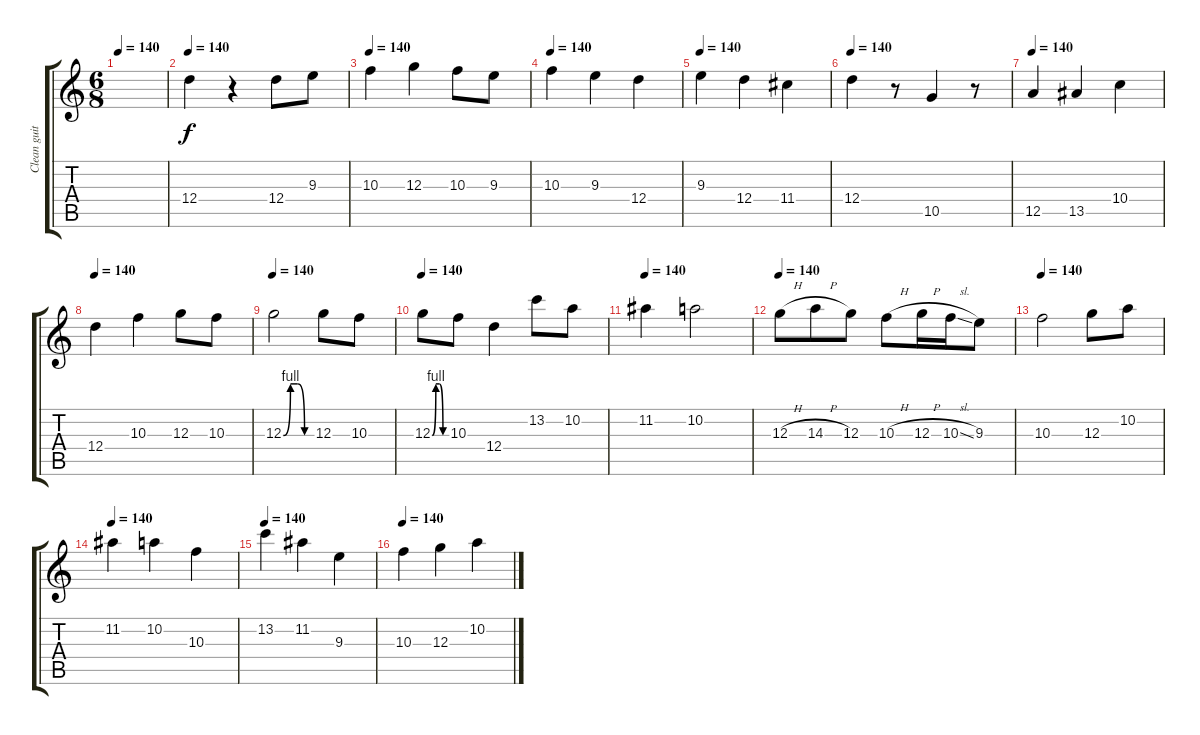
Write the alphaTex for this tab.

\track ("Clean guitar" "Clean guit") {instrument electricguitarclean}
\staff {score tabs}
\tuning (E4 B3 G3 D3 A2 E2) {hide}
\ts (6 8)
\tempo 140
\clef g2
\ks c
|
\tempo 140
12.4.4{instrument distortionguitar} r.4 12.4.8 9.3.8 |
\tempo 140
10.3.4 12.3.4 10.3.8 9.3.8 |
\tempo 140
10.3.4 9.3.4 12.4.4 |
\tempo 140
9.3.4 12.4.4 11.4.4 |
\tempo 140
12.4.4 r.8 10.5.4 r.8 |
\tempo 140
12.5.4 13.5.4 10.4.4 |
\tempo 140
12.4.4 10.3.4 12.3.8 10.3.8 |
\tempo 140
12.3{be (custom 0 0 15 4 30 4 45 0 60 0)}.2 12.3.8 10.3.8 |
\tempo 140
12.3{be (custom 0 0 15 4 30 4 45 0 60 0)}.8 10.3.8 12.4.4 13.2.8 10.2.8 |
\tempo 140
11.2.4 10.2.2 |
\tempo 140
12.3{h}.8 14.3{h}.8 12.3.8 10.3{h}.8 12.3{h}.16 10.3{sl}.16 9.3.8 |
\tempo 140
10.3.2 12.3.8 10.2.8 |
\tempo 140
11.2.4 10.2.4 10.3.4 |
\tempo 140
13.2.4 11.2.4 9.3.4 |
\tempo 140
10.3.4 12.3.4 10.2.4
